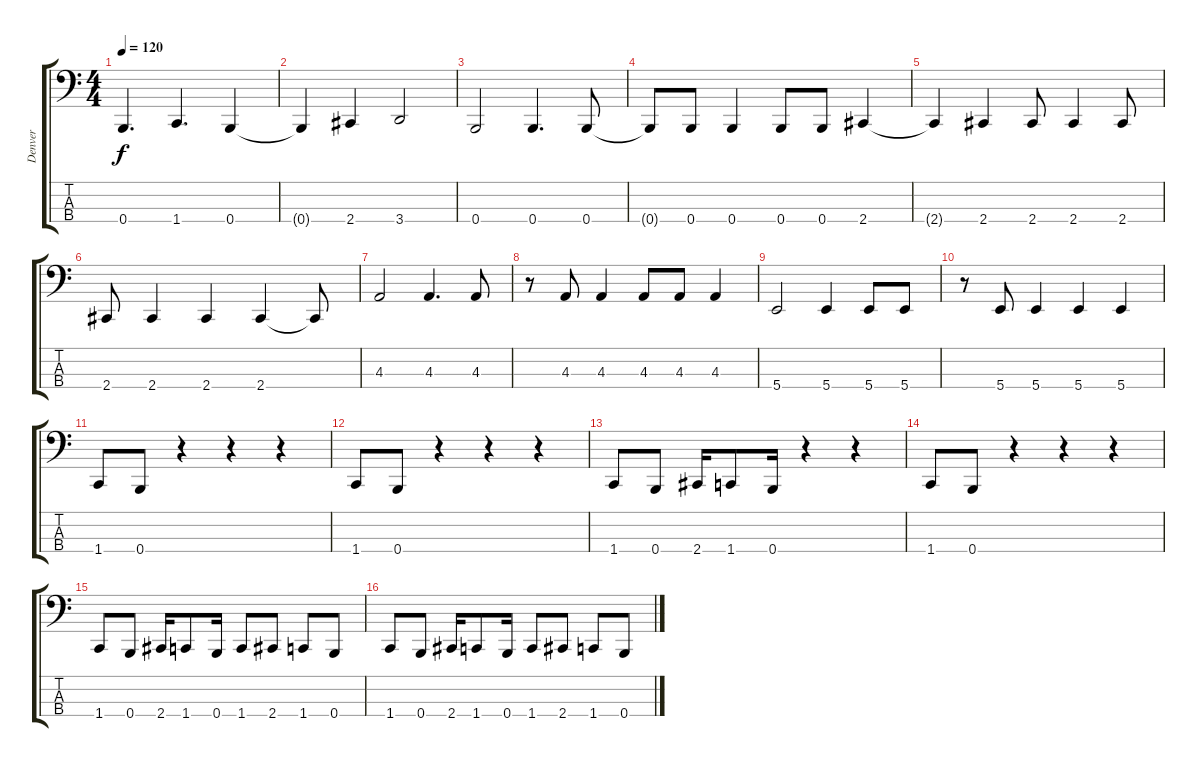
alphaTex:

\track ("Denver" "Denver") {instrument electricbasspick}
\staff {score tabs}
\tuning (Eb2 Bb1 F1 B0) {hide}
\ts (4 4)
\tempo 120
\clef f4
\ks c
0.4.4{d dy f} 1.4.4{d} 0.4.4 |
0.4{t}.4 2.4.4 3.4.2 |
0.4.2 0.4.4{d} 0.4.8 |
0.4{t}.8 0.4.8 0.4.4 0.4.8 0.4.8 2.4.4 |
2.4{t}.4 2.4.4 2.4.8 2.4.4 2.4.8 |
2.4.8 2.4.4 2.4.4 2.4.4 2.4{t}.8 |
4.3.2 4.3.4{d} 4.3.8 |
r.8 4.3.8 4.3.4 4.3.8 4.3.8 4.3.4 |
5.4.2 5.4.4 5.4.8 5.4.8 |
r.8 5.4.8 5.4.4 5.4.4 5.4.4 |
1.4.8 0.4.8 r.4 r.4 r.4 |
1.4.8 0.4.8 r.4 r.4 r.4 |
1.4.8 0.4.8 2.4.16 1.4.8 0.4.16 r.4 r.4 |
1.4.8 0.4.8 r.4 r.4 r.4 |
1.4.8 0.4.8 2.4.16 1.4.8 0.4.16 1.4.8 2.4.8 1.4.8 0.4.8 |
1.4.8 0.4.8 2.4.16 1.4.8 0.4.16 1.4.8 2.4.8 1.4.8 0.4.8
